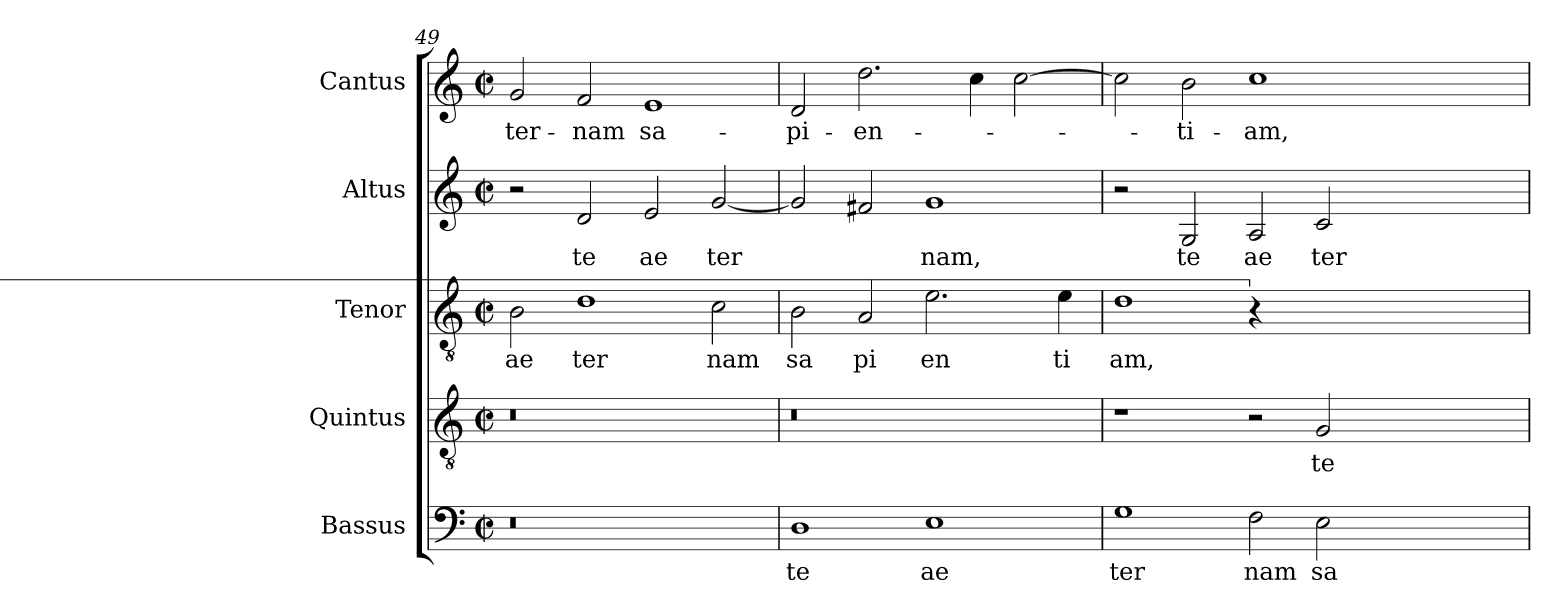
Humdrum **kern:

**kern	**text	**kern	**text	**kern	**text	**kern	**text	**kern	**text
*part5	*part5	*part4	*part4	*part3	*part3	*part2	*part2	*part1	*part1
*staff5	*staff5	*staff4	*staff4	*staff3	*staff3	*staff2	*staff2	*staff1	*staff1
*I"Bassus	*	*I"Quintus	*	*I"Tenor	*	*I"Altus	*	*I"Cantus	*
*clefF4	*	*clefGv2	*	*clefGv2	*	*clefG2	*	*clefG2	*
*M2/2	*	*M2/2	*	*M2/2	*	*M2/2	*	*M2/2	*
*met(c|)	*	*met(c|)	*	*met(c|)	*	*met(c|)	*	*met(c|)	*
=49	=49	=49	=49	=49	=49	=49	=49	=49	=49
!	!	!	!	!	!LO:LY:b:cj	!	!	!	!LO:LY:b:cj
0r	.	0r	.	2B\	ae	2r	.	2g/	-ter-
!	!	!	!	!	!LO:LY:b:cj	!	!LO:LY:b:cj	!	!LO:LY:b:cj
.	.	.	.	1d	ter	2d/	te	2f/	-nam
!	!	!	!	!	!	!	!LO:LY:b:cj	!	!LO:LY:b:cj
.	.	.	.	.	.	2e/	ae	1e	sa-
!	!	!	!	!	!LO:LY:b:cj	!	!LO:LY:b	!	!
.	.	.	.	2c\	nam	[<2g/	ter	.	.
=50	=50	=50	=50	=50	=50	=50	=50	=50	=50
!	!LO:LY:b:cj	!	!	!	!LO:LY:b:cj	!	!	!	!LO:LY:b:cj
1D	te	0r	.	2B\	sa	2g/]	.	2d/	-pi-
!	!	!	!	!	!LO:LY:b:cj	!	!	!	!LO:LY:b:cj
.	.	.	.	2A/	pi	2f#X/	.	2.dd\	-en-
!	!LO:LY:b:cj	!	!	!	!LO:LY:b:cj	!	!LO:LY:b:cj	!	!
1E	ae	.	.	2.e\	en	1g	nam,	.	.
.	.	.	.	.	.	.	.	4cc\	.
.	.	.	.	.	.	.	.	[>2cc\	.
!	!	!	!	!	!LO:LY:b:cj	!	!	!	!
.	.	.	.	4e\	ti	.	.	.	.
=51	=51	=51	=51	=51	=51	=51	=51	=51	=51
!	!LO:LY:b:cj	!	!	!	!LO:LY:b:cj	!	!	!	!
1G	ter	1r	.	1d	am,	2r	.	2cc\]	.
!	!	!	!	!	!	!	!LO:LY:b:cj	!	!LO:LY:b:cj
.	.	.	.	.	.	2G/	te	2b\	-ti-
!	!LO:LY:b:cj	!	!	!LO:N:vis=1	!	!	!LO:LY:b:cj	!	!LO:LY:b:cj
2F\	nam	2r	.	4%9r	.	2A/	ae	1cc	-am,
!	!LO:LY:b:cj	!	!LO:LY:b:cj	!	!	!	!LO:LY:b:cj	!	!
2E\	sa	2G/	te	.	.	2c/	ter	.	.
1ryy	.	1ryy	.	.	.	1ryy	.	1ryy	.
4ryy	.	4ryy	.	.	.	4ryy	.	4ryy	.
=	=	=	=	=	=	=	=	=	=
*-	*-	*-	*-	*-	*-	*-	*-	*-	*-
